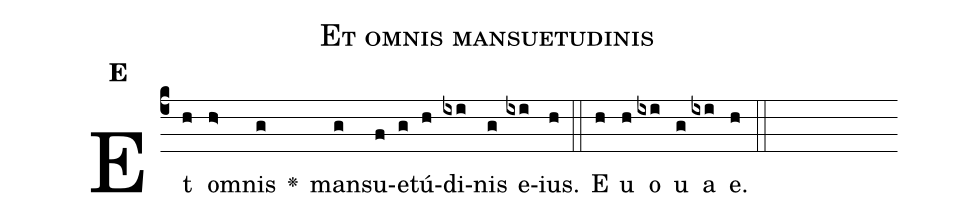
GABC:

name:Et omnis mansuetudinis;
office-part:Antiphona;
mode:E;
%%
initial-style: 1;
name: Et omnis mansuetudinis;
book: CAO 2713;
occasion: Psalterium Hebdomada I Sabbato;
office-part: Officium Lectionis Ant 2;
user-notes: ;
commentary: ;
annotation: E;
centering-scheme: english;
fontsize: 12;
font: OFLSortsMillGoudy;
height: 11;
width: 4.5;
%%
(c4)Et(h) om(h>)nis(g) <v>\greheightstar</v>() man(g)su(f)e(g)tú(h)di(ixi)nis(g) e(ixi)ius.(h) (::)
E(h) u(h) o(ixi) u(g) a(ixi) e.(h) (::)
